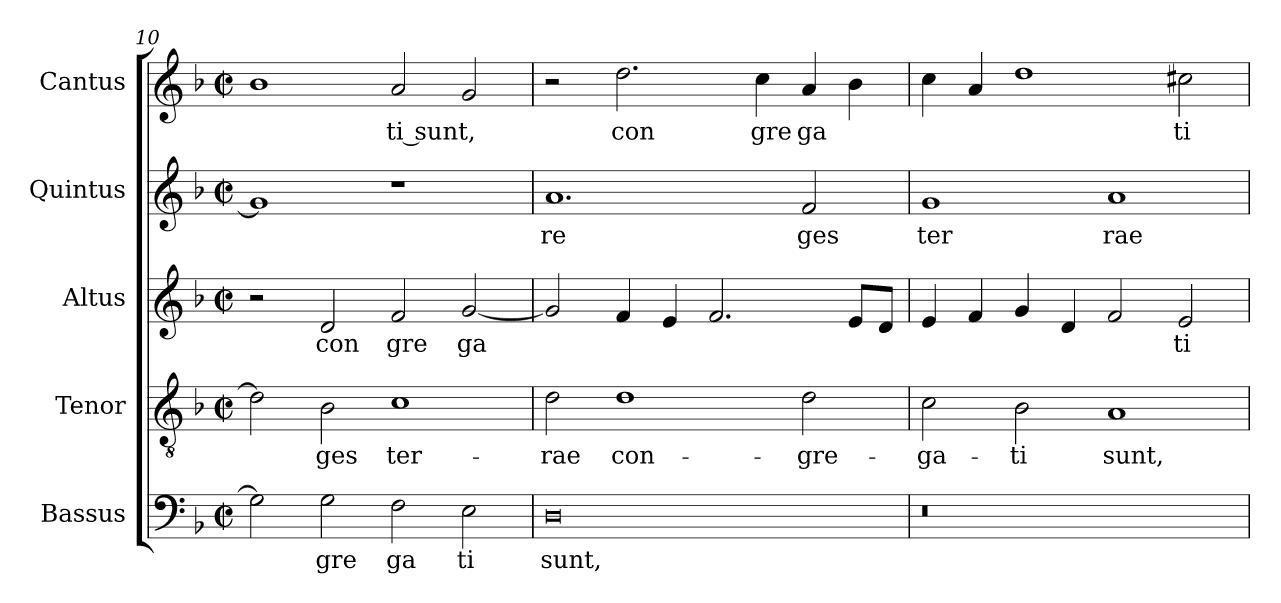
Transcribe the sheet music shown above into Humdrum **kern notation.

**kern	**text	**kern	**text	**kern	**text	**kern	**text	**kern	**text
*part5	*part5	*part4	*part4	*part3	*part3	*part2	*part2	*part1	*part1
*staff5	*staff5	*staff4	*staff4	*staff3	*staff3	*staff2	*staff2	*staff1	*staff1
*I"Bassus	*	*I"Tenor	*	*I"Altus	*	*I"Quintus	*	*I"Cantus	*
*clefF4	*	*clefGv2	*	*clefG2	*	*clefG2	*	*clefG2	*
*k[b-]	*	*k[b-]	*	*k[b-]	*	*k[b-]	*	*k[b-]	*
*F:	*	*F:	*	*F:	*	*F:	*	*F:	*
*M2/2	*	*M2/2	*	*M2/2	*	*M2/2	*	*M2/2	*
*met(c|)	*	*met(c|)	*	*met(c|)	*	*met(c|)	*	*met(c|)	*
=10	=10	=10	=10	=10	=10	=10	=10	=10	=10
2G\]	.	2d\]	.	2r	.	1g]	.	1b-	.
!	!LO:LY:b:cj	!	!LO:LY:b:cj	!	!LO:LY:b:cj	!	!	!	!
2G\	gre	2B-\	-ges	2d/	con	.	.	.	.
!	!LO:LY:b:cj	!	!LO:LY:b:cj	!	!LO:LY:b:cj	!	!	!	!LO:LY:b:cj
2F\	ga	1c	ter-	2f/	gre	1r	.	2a/	ti sunt,
!	!LO:LY:b:cj	!	!	!	!LO:LY:b:cj	!	!	!	!
2E\	ti	.	.	[<2g/	ga	.	.	2g/	.
=11	=11	=11	=11	=11	=11	=11	=11	=11	=11
!	!LO:LY:b:cj	!	!LO:LY:b:cj	!	!	!	!LO:LY:b:cj	!	!
0D	sunt,	2d\	-rae	2g/]	.	1.a	re	2r	.
!	!	!	!LO:LY:b:cj	!	!	!	!	!	!LO:LY:b:cj
.	.	1d	con-	4f/	.	.	.	2.dd\	con
.	.	.	.	4e/	.	.	.	.	.
.	.	.	.	2.f/	.	.	.	.	.
!	!	!	!	!	!	!	!	!	!LO:LY:b:cj
.	.	.	.	.	.	.	.	4cc\	gre
!	!	!	!LO:LY:b:cj	!	!	!	!LO:LY:b:cj	!	!LO:LY:b:cj
.	.	2d\	-gre-	.	.	2f/	ges	4a/	ga
.	.	.	.	8e/L	.	.	.	4b-\	.
.	.	.	.	8d/J	.	.	.	.	.
=12	=12	=12	=12	=12	=12	=12	=12	=12	=12
!	!	!	!LO:LY:b:cj	!	!	!	!LO:LY:b:cj	!	!
0r	.	2c\	-ga-	4e/	.	1g	ter	4cc\	.
.	.	.	.	4f/	.	.	.	4a/	.
!	!	!	!LO:LY:b:cj	!	!	!	!	!	!
.	.	2B-\	-ti	4g/	.	.	.	1dd	.
.	.	.	.	4d/	.	.	.	.	.
!	!	!	!LO:LY:b:cj	!	!	!	!LO:LY:b:cj	!	!
.	.	1A	sunt,	2f/	.	1a	rae	.	.
!	!	!	!	!	!LO:LY:b:cj	!	!	!	!LO:LY:b:cj
.	.	.	.	2e/	ti	.	.	2cc#\	ti
=	=	=	=	=	=	=	=	=	=
*-	*-	*-	*-	*-	*-	*-	*-	*-	*-
